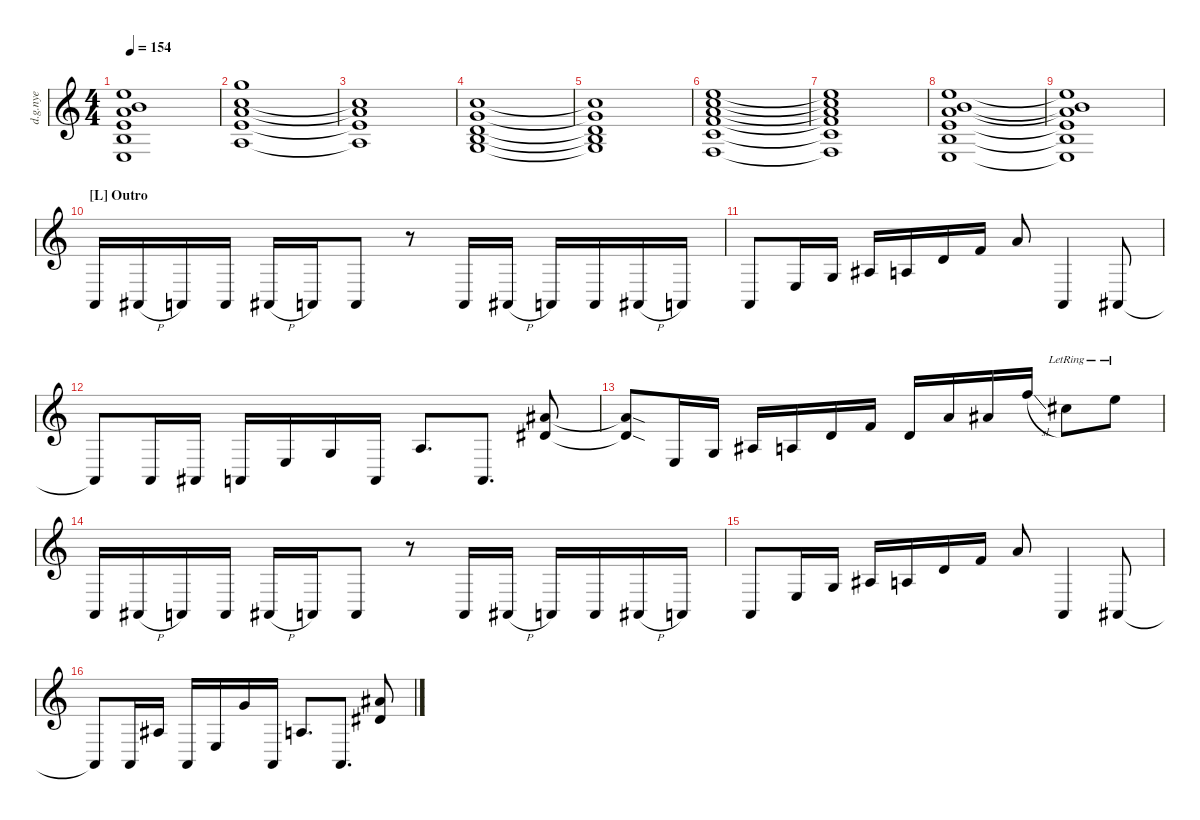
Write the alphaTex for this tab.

\defaultSystemsLayout 4
\hideDynamics
\bracketExtendMode nobrackets
\otherSystemsTrackNameOrientation horizontal
\track ("Distortion Guitar Nye" "d.g.nye") {instrument distortionguitar}
\staff {score}
\tuning (E4 B3 G3 D3 A2 E2 A1)
\ts (4 4)
\tempo 154
\clef g2
\ks c
(0.6{t} 2.4{t} 2.5{t} 2.3{t} 0.2{t} 0.1{t}).1{dy mf beam Up} |
(0.5 2.4 2.3 1.2 3.1).1{beam Up} |
(0.5{t} 2.4{t} 2.3{t} 1.2{t}).1{beam Up} |
(1.2 0.3 3.6 2.5 0.4).1{beam Up} |
(1.2{t} 0.3{t} 3.6{t} 2.5{t} 0.4{t}).1{beam Up} |
(1.6 3.5 3.4 2.3 1.2 0.1).1{beam Up} |
(1.6{t} 3.5{t} 3.4{t} 2.3{t} 1.2{t} 0.1{t}).1{beam Up} |
(0.6 2.4 2.5 2.3 0.2 0.1).1{beam Up} |
(0.6{t} 2.4{t} 2.5{t} 2.3{t} 0.2{t} 0.1{t}).1{beam Up} |
\section ("L" "Outro")
0.7{pm}.16{dy ff beam Up} 1.7{h acc #}.16{beam Up} 0.7.16{beam Up} 0.7{pm}.16{beam Up} 1.7{h acc #}.16{beam Up} 0.7.16{beam Up} 0.7{pm}.8{beam Up} r.8{beam Up} 0.7{pm}.16{beam Up} 1.7{h acc #}.16{beam Up} 0.7.16{beam Up} 0.7{pm}.16{beam Up} 1.7{h acc #}.16{beam Up} 0.7.16{beam Up} |
0.7.8{beam Up} 0.6.16{beam Up} 3.6.16{beam Up} 6.6{acc #}.16{beam Up} 0.5.16{beam Up} 5.5.16{beam Up} 8.5.16{beam Up} 7.4.8{beam Up} 0.7.4{beam Up} 1.7{acc #}.8{beam Up} |
1.7{t acc #}.8{beam Up} 0.7.16{beam Up} 1.7{acc #}.16{beam Up} 0.7.16{beam Up} 0.6.16{beam Up} 3.6.16{beam Up} 0.7.16{beam Up} 0.5.8{d beam Up} 0.7.8{d beam Up} (11.6{acc #} 13.5{acc #}).8{beam Up} |
(11.6{sod t acc #} 13.5{sod t acc #}).8{beam Up} 0.6.16{beam Up} 3.6.16{beam Up} 6.6{acc #}.16{beam Up} 0.5.16{beam Up} 5.5.16{beam Up} 8.5.16{beam Up} 0.4.16{beam Up} 7.4.16{beam Up} 8.4{acc #}.16{beam Up} 10.3{sl}.16{beam Up} 6.3{lr acc #}.8{beam Down} 0.1{lr}.8{beam Down} |
0.7{pm}.16{beam Up} 1.7{h acc #}.16{beam Up} 0.7.16{beam Up} 0.7{pm}.16{beam Up} 1.7{h acc #}.16{beam Up} 0.7.16{beam Up} 0.7{pm}.8{beam Up} r.8{beam Up} 0.7{pm}.16{beam Up} 1.7{h acc #}.16{beam Up} 0.7.16{beam Up} 0.7{pm}.16{beam Up} 1.7{h acc #}.16{beam Up} 0.7.16{beam Up} |
0.7.8{beam Up} 0.6.16{beam Up} 3.6.16{beam Up} 6.6{acc #}.16{beam Up} 0.5.16{beam Up} 5.5.16{beam Up} 8.5.16{beam Up} 7.4.8{beam Up} 0.7.4{beam Up} 1.7{acc #}.8{beam Up} |
1.7{t acc #}.8{beam Up} 0.7.16{beam Up} 13.7{acc #}.16{beam Up} 0.7.16{beam Up} 0.6.16{beam Up} 15.6.16{beam Up} 0.7.16{beam Up} 0.5.8{d beam Up} 0.7.8{d beam Up} (11.6{acc #} 13.5{acc #}).8{beam Up}
